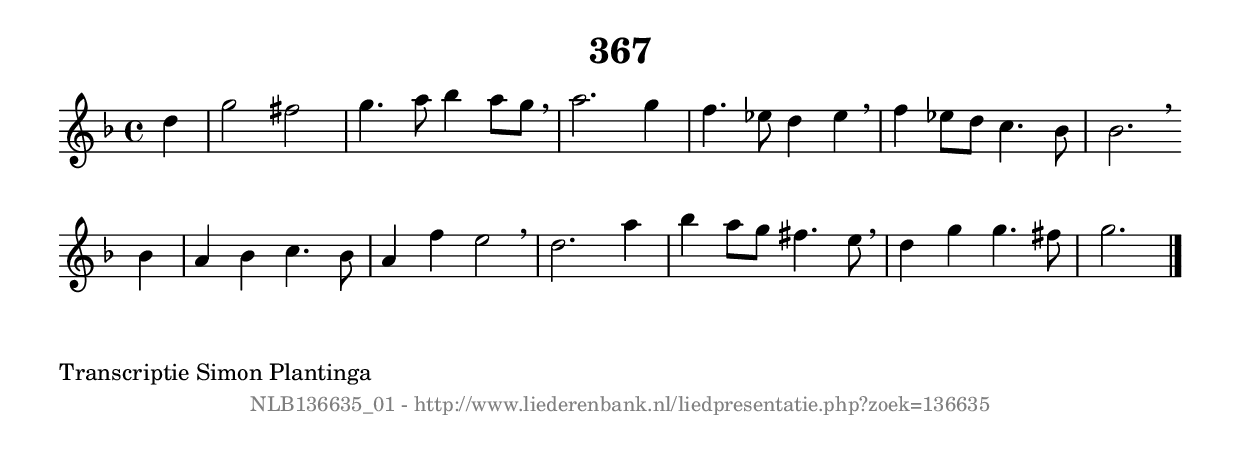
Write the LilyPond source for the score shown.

%
% produced by wce2krn 1.64 (7 June 2014)
%
\version"2.16"
#(append! paper-alist '(("long" . (cons (* 210 mm) (* 2000 mm)))))
#(set-default-paper-size "long")
sb = {\breathe}
mBreak = {\breathe }
bBreak = {\breathe }
x = {\once\override NoteHead #'style = #'cross }
gl=\glissando
itime={\override Staff.TimeSignature #'stencil = ##f }
ficta = {\once\set suggestAccidentals = ##t}
fine = {\once\override Score.RehearsalMark #'self-alignment-X = #1 \mark \markup {\italic{Fine}}}
dc = {\once\override Score.RehearsalMark #'self-alignment-X = #1 \mark \markup {\italic{D.C.}}}
dcf = {\once\override Score.RehearsalMark #'self-alignment-X = #1 \mark \markup {\italic{D.C. al Fine}}}
dcc = {\once\override Score.RehearsalMark #'self-alignment-X = #1 \mark \markup {\italic{D.C. al Coda}}}
ds = {\once\override Score.RehearsalMark #'self-alignment-X = #1 \mark \markup {\italic{D.S.}}}
dsf = {\once\override Score.RehearsalMark #'self-alignment-X = #1 \mark \markup {\italic{D.S. al Fine}}}
dsc = {\once\override Score.RehearsalMark #'self-alignment-X = #1 \mark \markup {\italic{D.S. al Coda}}}
pv = {\set Score.repeatCommands = #'((volta "1"))}
sv = {\set Score.repeatCommands = #'((volta "2"))}
tv = {\set Score.repeatCommands = #'((volta "3"))}
qv = {\set Score.repeatCommands = #'((volta "4"))}
xv = {\set Score.repeatCommands = #'((volta #f))}
\header{ tagline = ""
title = "367"
}
\score {{
\key g \dorian
\relative g'
{
\set melismaBusyProperties = #'()
\partial 32*8
\time 4/4
\tempo 4=120
\override Score.MetronomeMark #'transparent = ##t
\override Score.RehearsalMark #'break-visibility = #(vector #t #t #f)
d'4 | g2 fis2 | g4. a8 bes4 a8 g8 \sb | a2. g4 | f4. ees8 d4 ees4 \sb | f4 ees8 d8 c4. bes8 | bes2. \bar ":|:" \bBreak
bes4 | a4 bes4 c4. bes8 | a4 f'4 e2 \sb | d2. a'4 | bes4 a8 g8 fis4. e8 \sb | d4 g4 g4. fis8 | g2. \bar "|."
 }}
 \midi { }
 \layout {
            indent = 0.0\cm
}
}
\markup { \wordwrap-string #" 
Transcriptie Simon Plantinga
"}
\markup { \vspace #0 } \markup { \with-color #grey \fill-line { \center-column { \smaller "NLB136635_01 - http://www.liederenbank.nl/liedpresentatie.php?zoek=136635" } } }
